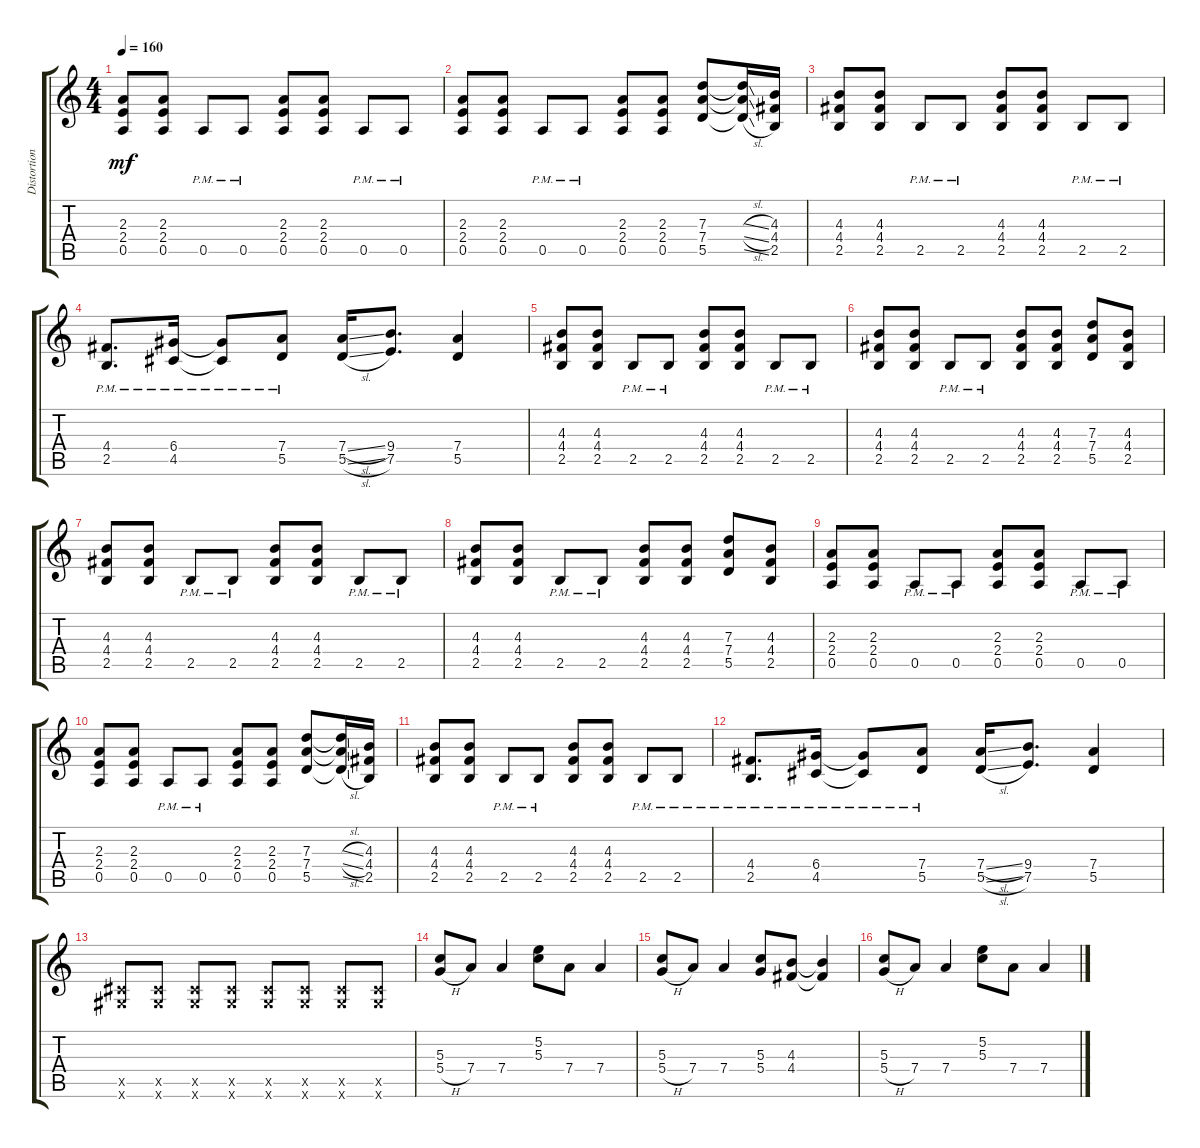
\track ("Distortion Guitar" "Distortion") {instrument distortionguitar}
\staff {score tabs}
\tuning (E4 B3 G3 D3 A2 E2) {hide}
\ts (4 4)
\tempo 160
\clef g2
\ks c
(2.3 2.4 0.5).8{dy mf} (2.3 2.4 0.5).8 0.5{pm}.8 0.5{pm}.8 (2.3 2.4 0.5).8 (2.3 2.4 0.5).8 0.5{pm}.8 0.5{pm}.8 |
(2.3 2.4 0.5).8 (2.3 2.4 0.5).8 0.5{pm}.8 0.5{pm}.8 (2.3 2.4 0.5).8 (2.3 2.4 0.5).8 (7.3 7.4 5.5).8 (7.3{sl t} 7.4{sl t} 5.5{sl t}).16 (4.3 4.4 2.5).16 |
(4.3 4.4 2.5).8 (4.3 4.4 2.5).8 2.5{pm}.8 2.5{pm}.8 (4.3 4.4 2.5).8 (4.3 4.4 2.5).8 2.5{pm}.8 2.5{pm}.8 |
(4.4{pm} 2.5{pm}).8{d} (6.4{pm} 4.5{pm}).16 (6.4{pm t} 4.5{pm t}).8 (7.4{pm} 5.5{pm}).8 (7.4{sl} 5.5{sl}).16 (9.4 7.5).8{d} (7.4 5.5).4 |
(4.3 4.4 2.5).8 (4.3 4.4 2.5).8 2.5{pm}.8 2.5{pm}.8 (4.3 4.4 2.5).8 (4.3 4.4 2.5).8 2.5{pm}.8 2.5{pm}.8 |
(4.3 4.4 2.5).8 (4.3 4.4 2.5).8 2.5{pm}.8 2.5{pm}.8 (4.3 4.4 2.5).8 (4.3 4.4 2.5).8 (7.3 7.4 5.5).8 (4.3 4.4 2.5).8 |
(4.3 4.4 2.5).8 (4.3 4.4 2.5).8 2.5{pm}.8 2.5{pm}.8 (4.3 4.4 2.5).8 (4.3 4.4 2.5).8 2.5{pm}.8 2.5{pm}.8 |
(4.3 4.4 2.5).8 (4.3 4.4 2.5).8 2.5{pm}.8 2.5{pm}.8 (4.3 4.4 2.5).8 (4.3 4.4 2.5).8 (7.3 7.4 5.5).8 (4.3 4.4 2.5).8 |
(2.3 2.4 0.5).8 (2.3 2.4 0.5).8 0.5{pm}.8 0.5{pm}.8 (2.3 2.4 0.5).8 (2.3 2.4 0.5).8 0.5{pm}.8 0.5{pm}.8 |
(2.3 2.4 0.5).8 (2.3 2.4 0.5).8 0.5{pm}.8 0.5{pm}.8 (2.3 2.4 0.5).8 (2.3 2.4 0.5).8 (7.3 7.4 5.5).8 (7.3{sl t} 7.4{sl t} 5.5{sl t}).16 (4.3 4.4 2.5).16 |
(4.3 4.4 2.5).8 (4.3 4.4 2.5).8 2.5{pm}.8 2.5{pm}.8 (4.3 4.4 2.5).8 (4.3 4.4 2.5).8 2.5{pm}.8 2.5{pm}.8 |
(4.4{pm} 2.5{pm}).8{d} (6.4{pm} 4.5{pm}).16 (6.4{pm t} 4.5{pm t}).8 (7.4{pm} 5.5{pm}).8 (7.4{sl} 5.5{sl}).16 (9.4 7.5).8{d} (7.4 5.5).4 |
(4.5{x} 4.6{x}).8 (4.5{x} 4.6{x}).8 (4.5{x} 4.6{x}).8 (4.5{x} 4.6{x}).8 (4.5{x} 4.6{x}).8 (4.5{x} 4.6{x}).8 (4.5{x} 4.6{x}).8 (4.5{x} 4.6{x}).8 |
(5.3 5.4{h}).8 7.4.8 7.4.4 (5.2 5.3).8 7.4.8 7.4.4 |
(5.3 5.4{h}).8 7.4.8 7.4.4 (5.3 5.4).8 (4.3 4.4).8 (4.3{t} 4.4{t}).4 |
(5.3 5.4{h}).8 7.4.8 7.4.4 (5.2 5.3).8 7.4.8 7.4.4
